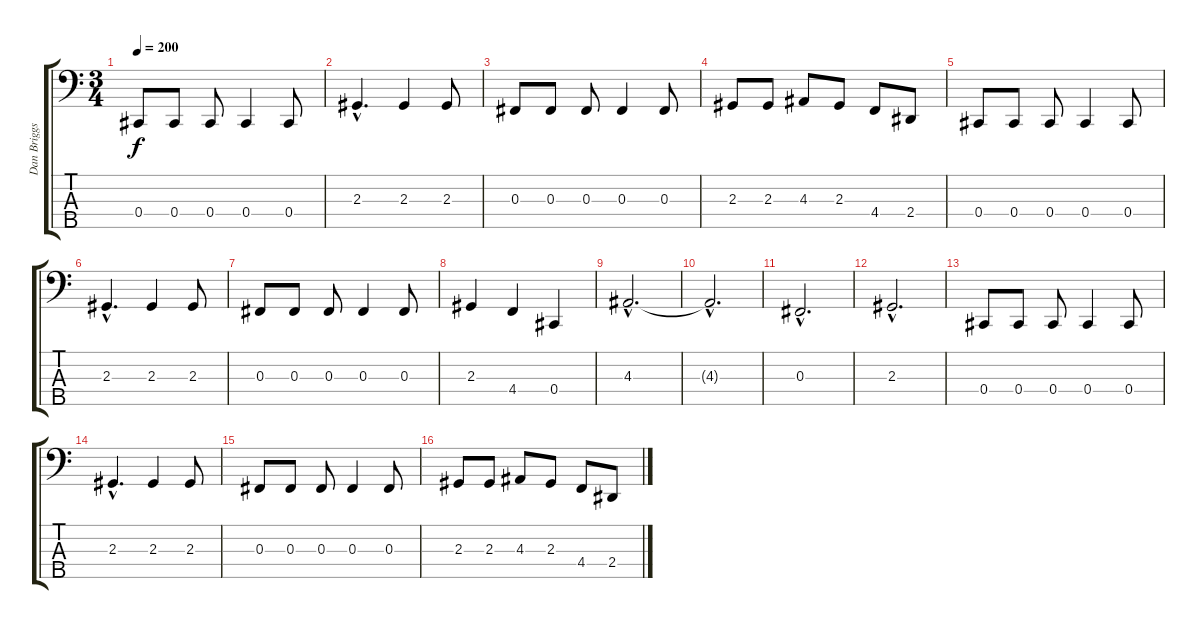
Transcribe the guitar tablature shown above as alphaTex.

\track ("Dan Briggs Bass" "Dan Briggs") {instrument electricbassfinger}
\staff {score tabs}
\tuning (E2 B1 Gb1 Db1 Ab0) {hide}
\ts (3 4)
\tempo 200
\clef f4
\ks c
0.4.8{dy f} 0.4.8 0.4.8 0.4.4 0.4.8 |
2.3{hac}.4{d} 2.3.4 2.3.8 |
0.3.8 0.3.8 0.3.8 0.3.4 0.3.8 |
2.3.8 2.3.8 4.3.8 2.3.8 4.4.8 2.4.8 |
0.4.8 0.4.8 0.4.8 0.4.4 0.4.8 |
2.3{hac}.4{d} 2.3.4 2.3.8 |
0.3.8 0.3.8 0.3.8 0.3.4 0.3.8 |
2.3.4 4.4.4 0.4.4 |
4.3{hac}.2{d} |
4.3{hac t}.2{d} |
0.3{hac}.2{d} |
2.3{hac}.2{d} |
0.4.8 0.4.8 0.4.8 0.4.4 0.4.8 |
2.3{hac}.4{d} 2.3.4 2.3.8 |
0.3.8 0.3.8 0.3.8 0.3.4 0.3.8 |
2.3.8 2.3.8 4.3.8 2.3.8 4.4.8 2.4.8
